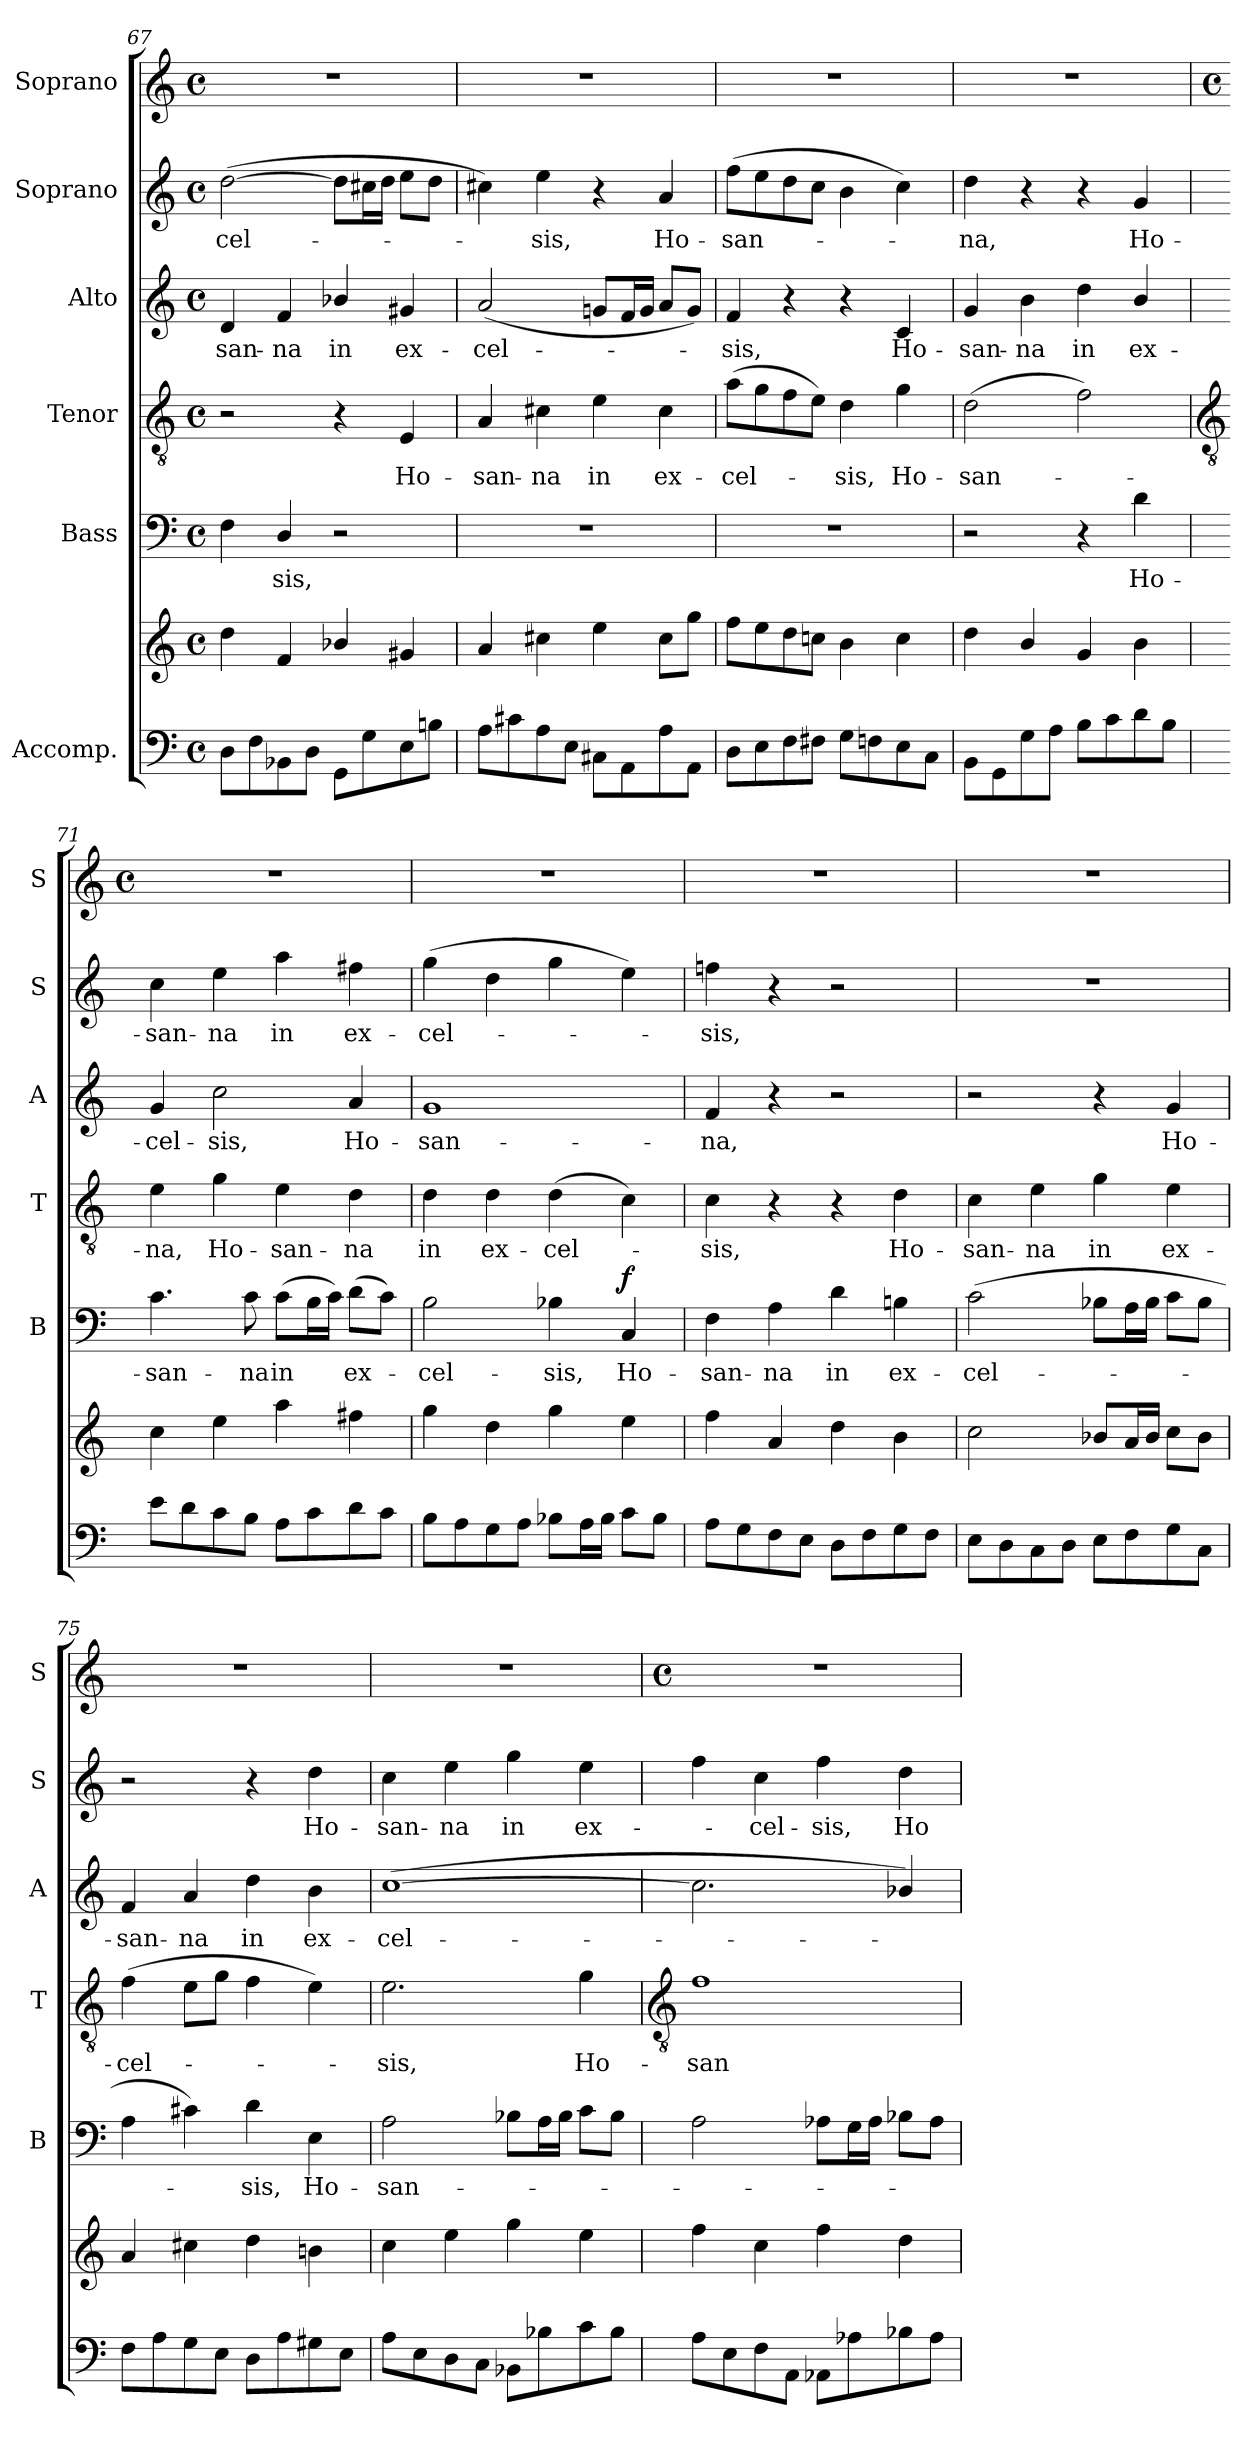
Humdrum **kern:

**kern	**kern	**kern	**text	**dynam	**kern	**text	**kern	**text	**kern	**text	**kern
*part6	*part6	*part5	*part5	*part5	*part4	*part4	*part3	*part3	*part2	*part2	*part1
*staff7	*staff6	*staff5	*staff5	*staff5	*staff4	*staff4	*staff3	*staff3	*staff2	*staff2	*staff1
*I"Accomp.	*	*I"Bass	*	*	*I"Tenor	*	*I"Alto	*	*I"Soprano	*	*I"Soprano
*	*	*I'B	*	*	*I'T	*	*I'A	*	*I'S	*	*I'S
*clefF4	*clefG2	*clefF4	*	*	*clefGv2	*	*clefG2	*	*clefG2	*	*clefG2
*k[]	*k[]	*k[]	*	*	*k[]	*	*k[]	*	*k[]	*	*k[]
*C:	*C:	*C:	*	*	*C:	*	*C:	*	*C:	*	*C:
*M4/4	*M4/4	*M4/4	*	*	*M4/4	*	*M4/4	*	*M4/4	*	*M4/4
*met(c)	*met(c)	*met(c)	*	*	*met(c)	*	*met(c)	*	*met(c)	*	*met(c)
=67	=67	=67	=67	=67	=67	=67	=67	=67	=67	=67	=67
!	!	!	!	!	!	!	!	!LO:LY:b	!	!LO:LY:b	!
8DL	4dd	4F	.	.	2r	.	4d	-san-	(>[2dd	-cel-	1r
8F	.	.	.	.	.	.	.	.	.	.	.
!	!	!	!LO:LY:b	!	!	!	!	!LO:LY:b	!	!	!
8BB-X	4f	4D/	sis,	.	.	.	4f	-na	.	.	.
8DJ	.	.	.	.	.	.	.	.	.	.	.
!	!	!	!	!	!	!	!	!LO:LY:b	!	!	!
8GGL	4b-X/	2r	.	.	4r	.	4b-X/	in	8ddL]	.	.
8G	.	.	.	.	.	.	.	.	16cc#XL	.	.
.	.	.	.	.	.	.	.	.	16ddJJ	.	.
!	!	!	!	!	!	!LO:LY:b	!	!LO:LY:b	!	!	!
8E	4g#X	.	.	.	4E	Ho-	4g#X	ex-	8eeL	.	.
8BnJ	.	.	.	.	.	.	.	.	8ddJ	.	.
=68	=68	=68	=68	=68	=68	=68	=68	=68	=68	=68	=68
!	!	!	!	!	!	!LO:LY:b	!	!LO:LY:b	!	!	!
8AL	4a	1r	.	.	4A	-san-	(<2a	-cel-	4cc#X)	.	1r
8c#X	.	.	.	.	.	.	.	.	.	.	.
!	!	!	!	!	!	!LO:LY:b	!	!	!	!LO:LY:b	!
8A	4cc#X	.	.	.	4c#X	-na	.	.	4ee	sis,	.
8EJ	.	.	.	.	.	.	.	.	.	.	.
!	!	!	!	!	!	!LO:LY:b	!	!	!	!	!
8C#XL	4ee	.	.	.	4e	in	8gnL	.	4r	.	.
8AA	.	.	.	.	.	.	16fL	.	.	.	.
.	.	.	.	.	.	.	16gJJ	.	.	.	.
!	!	!	!	!	!	!LO:LY:b	!	!	!	!LO:LY:b	!
8A	8cc#L	.	.	.	4c#	ex-	8aL	.	4a	Ho-	.
8AAJ	8ggJ	.	.	.	.	.	8gJ)	.	.	.	.
=69	=69	=69	=69	=69	=69	=69	=69	=69	=69	=69	=69
!	!	!	!	!	!	!LO:LY:b	!	!LO:LY:b	!	!LO:LY:b	!
8DL	8ffL	1r	.	.	(>8aL	-cel-	4f	sis,	(>8ffL	-san-	1r
8E	8ee	.	.	.	8g	.	.	.	8ee	.	.
8F	8dd	.	.	.	8f	.	4r	.	8dd	.	.
8F#XJ	8ccnJ	.	.	.	8eJ)	.	.	.	8ccJ	.	.
!	!	!	!	!	!	!LO:LY:b	!	!	!	!	!
8GL	4b	.	.	.	4d	sis,	4r	.	4b	.	.
8Fn	.	.	.	.	.	.	.	.	.	.	.
!	!	!	!	!	!	!LO:LY:b	!	!LO:LY:b	!	!	!
8E	4cc	.	.	.	4g	Ho-	4c	Ho-	4cc)	.	.
8CJ	.	.	.	.	.	.	.	.	.	.	.
=70	=70	=70	=70	=70	=70	=70	=70	=70	=70	=70	=70
!	!	!	!	!	!	!LO:LY:b	!	!LO:LY:b	!	!LO:LY:b	!
8BBL	4dd	2r	.	.	(>2d	-san-	4g	-san-	4dd	na,	1r
8GG	.	.	.	.	.	.	.	.	.	.	.
!	!	!	!	!	!	!	!	!LO:LY:b	!	!	!
8G	4b/	.	.	.	.	.	4b	-na	4r	.	.
8AJ	.	.	.	.	.	.	.	.	.	.	.
!	!	!	!	!	!	!	!	!LO:LY:b	!	!	!
8BL	4g	4r	.	.	2f)	.	4dd	in	4r	.	.
8c	.	.	.	.	.	.	.	.	.	.	.
!	!	!	!LO:LY:b	!	!	!	!	!LO:LY:b	!	!LO:LY:b	!
8d	4b	4d	Ho-	.	.	.	4b/	ex-	4g	Ho-	.
8BJ	.	.	.	.	.	.	.	.	.	.	.
!!LO:LB:g=z
=71	=71	=71	=71	=71	=71	=71	=71	=71	=71	=71	=71
*	*	*	*	*	*clefGv2	*	*	*	*	*	*
*	*	*	*	*	*	*	*	*	*	*	*M4/4
*	*	*	*	*	*	*	*	*	*	*	*met(c)
!	!	!	!LO:LY:b	!	!	!LO:LY:b	!	!LO:LY:b	!	!LO:LY:b	!
8eL	4cc	4.c	-san-	.	4e	na,	4g	-cel-	4cc	-san-	1r
8d	.	.	.	.	.	.	.	.	.	.	.
!	!	!	!	!	!	!LO:LY:b	!	!LO:LY:b	!	!LO:LY:b	!
8c	4ee	.	.	.	4g	Ho-	2cc	-sis,	4ee	-na	.
!	!	!	!LO:LY:b	!	!	!	!	!	!	!	!
8BJ	.	8c	-na	.	.	.	.	.	.	.	.
!	!	!	!LO:LY:b	!	!	!LO:LY:b	!	!	!	!LO:LY:b	!
8AL	4aa	(>8cL	in	.	4e	-san-	.	.	4aa	in	.
8c	.	16BL	.	.	.	.	.	.	.	.	.
.	.	16cJJ)	.	.	.	.	.	.	.	.	.
!	!	!	!LO:LY:b	!	!	!LO:LY:b	!	!LO:LY:b	!	!LO:LY:b	!
8d	4ff#X	(>8dL	ex-	.	4d	-na	4a	Ho-	4ff#X	ex-	.
8cJ	.	8cJ)	.	.	.	.	.	.	.	.	.
=72	=72	=72	=72	=72	=72	=72	=72	=72	=72	=72	=72
!	!	!	!LO:LY:b	!	!	!LO:LY:b	!	!LO:LY:b	!	!LO:LY:b	!
8BL	4gg	2B	cel-	.	4d	in	1g	-san-	(>4gg	-cel-	1r
8A	.	.	.	.	.	.	.	.	.	.	.
!	!	!	!	!	!	!LO:LY:b	!	!	!	!	!
8G	4dd	.	.	.	4d	ex-	.	.	4dd	.	.
8AJ	.	.	.	.	.	.	.	.	.	.	.
!	!	!	!LO:LY:b	!	!	!LO:LY:b	!	!	!	!	!
8B-XL	4gg	4B-X	-sis,	.	(>4d	-cel-	.	.	4gg	.	.
16AL	.	.	.	.	.	.	.	.	.	.	.
16B-JJ	.	.	.	.	.	.	.	.	.	.	.
!	!	!	!LO:LY:b	!LO:DY:b	!	!	!	!	!	!	!
8cL	4ee	4C	Ho-	f	4c)	.	.	.	4ee)	.	.
8B-J	.	.	.	.	.	.	.	.	.	.	.
=73	=73	=73	=73	=73	=73	=73	=73	=73	=73	=73	=73
!	!	!	!LO:LY:b	!	!	!LO:LY:b	!	!LO:LY:b	!	!LO:LY:b	!
8AL	4ff	4F	-san-	.	4c	sis,	4f	-na,	4ffn	sis,	1r
8G	.	.	.	.	.	.	.	.	.	.	.
!	!	!	!LO:LY:b	!	!	!	!	!	!	!	!
8F	4a	4A	-na	.	4r	.	4r	.	4r	.	.
8EJ	.	.	.	.	.	.	.	.	.	.	.
!	!	!	!LO:LY:b	!	!	!	!	!	!	!	!
8DL	4dd	4d	in	.	4r	.	2r	.	2r	.	.
8F	.	.	.	.	.	.	.	.	.	.	.
!	!	!	!LO:LY:b	!	!	!LO:LY:b	!	!	!	!	!
8G	4b	4Bn	ex-	.	4d	Ho-	.	.	.	.	.
8FJ	.	.	.	.	.	.	.	.	.	.	.
=74	=74	=74	=74	=74	=74	=74	=74	=74	=74	=74	=74
!	!	!	!LO:LY:b	!	!	!LO:LY:b	!	!	!	!	!
8EL	2cc	(>2c	-cel-	.	4c	-san-	2r	.	1r	.	1r
8D	.	.	.	.	.	.	.	.	.	.	.
!	!	!	!	!	!	!LO:LY:b	!	!	!	!	!
8C	.	.	.	.	4e	-na	.	.	.	.	.
8DJ	.	.	.	.	.	.	.	.	.	.	.
!	!	!	!	!	!	!LO:LY:b	!	!	!	!	!
8EL	8b-XL	8B-XL	.	.	4g	in	4r	.	.	.	.
8F	16aL	16AL	.	.	.	.	.	.	.	.	.
.	16b-JJ	16B-JJ	.	.	.	.	.	.	.	.	.
!	!	!	!	!	!	!LO:LY:b	!	!LO:LY:b	!	!	!
8G	8ccL	8cL	.	.	4e	ex-	4g	Ho-	.	.	.
8CJ	8b-J	8B-J	.	.	.	.	.	.	.	.	.
=75	=75	=75	=75	=75	=75	=75	=75	=75	=75	=75	=75
!	!	!	!	!	!	!LO:LY:b	!	!LO:LY:b	!	!	!
8FL	4a	4A	.	.	(>4f	-cel-	4f	-san-	2r	.	1r
8A	.	.	.	.	.	.	.	.	.	.	.
!	!	!	!	!	!	!	!	!LO:LY:b	!	!	!
8G	4cc#X	4c#X)	.	.	8eL	.	4a	-na	.	.	.
8EJ	.	.	.	.	8gJ	.	.	.	.	.	.
!	!	!	!LO:LY:b	!	!	!	!	!LO:LY:b	!	!	!
8DL	4dd	4d	sis,	.	4f	.	4dd	in	4r	.	.
8A	.	.	.	.	.	.	.	.	.	.	.
!	!	!	!LO:LY:b	!	!	!	!	!LO:LY:b	!	!LO:LY:b	!
8G#X	4bn	4E	Ho-	.	4e)	.	4b	ex-	4dd	Ho-	.
8EJ	.	.	.	.	.	.	.	.	.	.	.
=76	=76	=76	=76	=76	=76	=76	=76	=76	=76	=76	=76
!	!	!	!LO:LY:b	!	!	!LO:LY:b	!	!LO:LY:b	!	!LO:LY:b	!
8AL	4cc	2A	-san-	.	2.e	sis,	(<[1cc	-cel-	4cc	-san-	1r
8E	.	.	.	.	.	.	.	.	.	.	.
!	!	!	!	!	!	!	!	!	!	!LO:LY:b	!
8D	4ee	.	.	.	.	.	.	.	4ee	-na	.
8CJ	.	.	.	.	.	.	.	.	.	.	.
!	!	!	!	!	!	!	!	!	!	!LO:LY:b	!
8BB-XL	4gg	8B-XL	.	.	.	.	.	.	4gg	in	.
8B-X	.	16AL	.	.	.	.	.	.	.	.	.
.	.	16B-JJ	.	.	.	.	.	.	.	.	.
!	!	!	!	!	!	!LO:LY:b	!	!	!	!LO:LY:b	!
8c	4ee	8cL	.	.	4g	Ho-	.	.	4ee	ex-	.
8B-J	.	8B-J	.	.	.	.	.	.	.	.	.
!!LO:LB:g=z
=77	=77	=77	=77	=77	=77	=77	=77	=77	=77	=77	=77
*	*	*	*	*	*clefGv2	*	*	*	*	*	*
*	*	*	*	*	*	*	*	*	*	*	*M4/4
*	*	*	*	*	*	*	*	*	*	*	*met(c)
!	!	!	!	!	!	!LO:LY:b	!	!	!	!	!
8AL	4ff	2A	.	.	1f	-san-	2.cc]	.	4ff	.	1r
8E	.	.	.	.	.	.	.	.	.	.	.
!	!	!	!	!	!	!	!	!	!	!LO:LY:b	!
8F	4cc	.	.	.	.	.	.	.	4cc	cel-	.
8AAJ	.	.	.	.	.	.	.	.	.	.	.
!	!	!	!	!	!	!	!	!	!	!LO:LY:b	!
8AA-XL	4ff	8A-XL	.	.	.	.	.	.	4ff	-sis,	.
8A-X	.	16GL	.	.	.	.	.	.	.	.	.
.	.	16A-JJ	.	.	.	.	.	.	.	.	.
!	!	!	!	!	!	!	!	!	!	!LO:LY:b	!
8B-X	4dd	8B-XL	.	.	.	.	4b-X/)	.	4dd	Ho-	.
8A-J	.	8A-J	.	.	.	.	.	.	.	.	.
=	=	=	=	=	=	=	=	=	=	=	=
*-	*-	*-	*-	*-	*-	*-	*-	*-	*-	*-	*-
